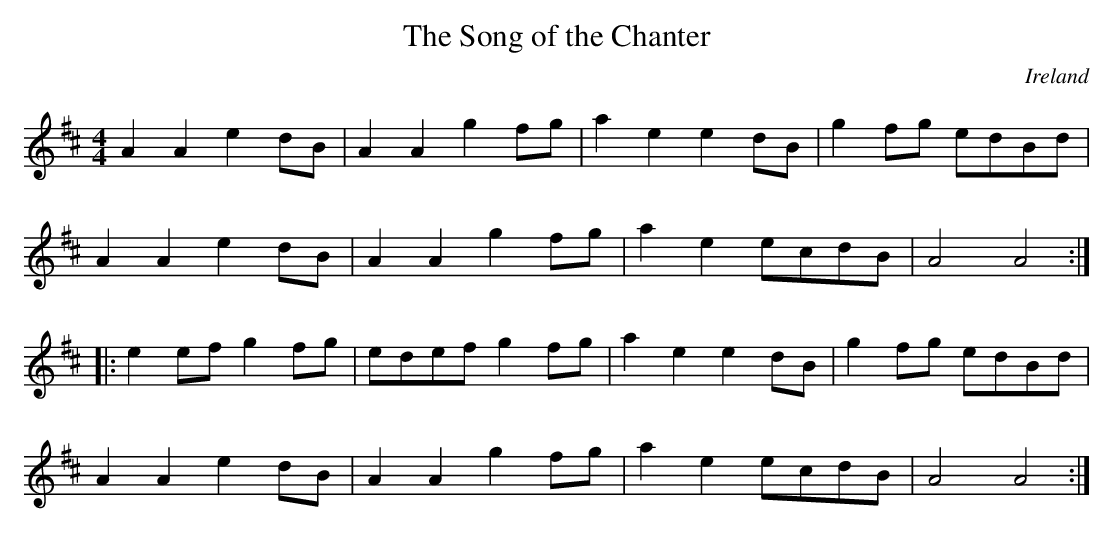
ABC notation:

X:1
T:Song of the Chanter, The
O:Ireland
M:4/4
L:1/8
K:AMix
A2A2 e2dB|A2A2 g2fg|a2e2 e2dB|g2fg edBd|!
A2A2 e2dB|A2A2 g2fg|a2e2 ecdB|A4 A4:|!
|:e2ef g2fg|edef g2fg|a2e2 e2dB|g2fg edBd|!
A2A2 e2dB|A2A2 g2fg|a2e2 ecdB|A4 A4:|!
